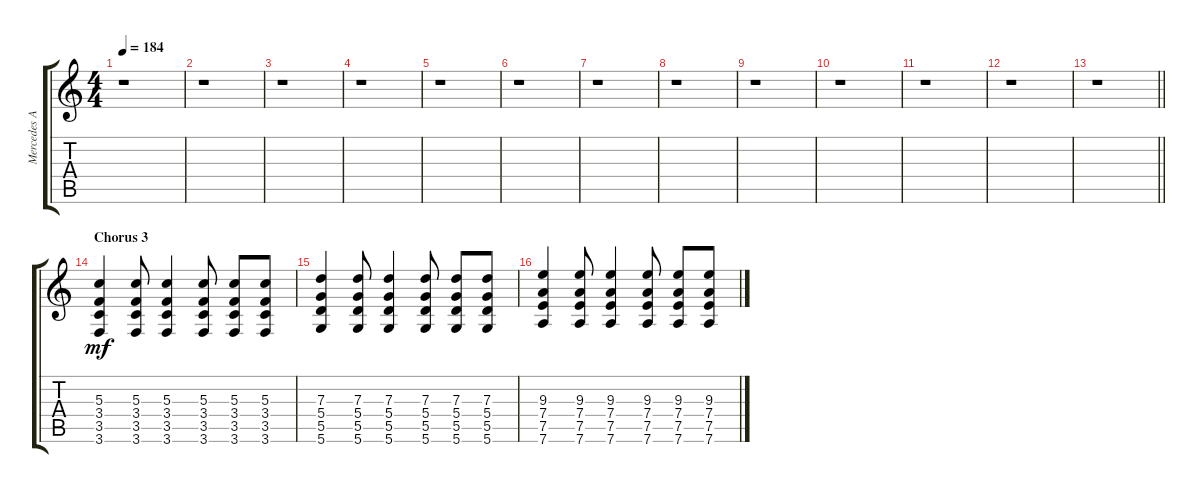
\track ("Mercedes Arn-Horn (Rhythm Guitar)" "Mercedes A") {instrument overdrivenguitar}
\staff {score tabs}
\tuning (E4 B3 G3 D3 A2 D2) {hide}
\ts (4 4)
\tempo 184
\clef g2
\ks c
r.1{dy f} |
r.1 |
r.1 |
r.1 |
r.1 |
r.1 |
r.1 |
r.1 |
r.1 |
r.1 |
r.1 |
r.1 |
\barLineRight lightlight
r.1 |
\section ("" "Chorus 3")
(5.3 3.4 3.5 3.6).4{dy mf} (5.3 3.4 3.5 3.6).8 (5.3 3.4 3.5 3.6).4 (5.3 3.4 3.5 3.6).8 (5.3 3.4 3.5 3.6).8 (5.3 3.4 3.5 3.6).8 |
(7.3 5.4 5.5 5.6).4 (7.3 5.4 5.5 5.6).8 (7.3 5.4 5.5 5.6).4 (7.3 5.4 5.5 5.6).8 (7.3 5.4 5.5 5.6).8 (7.3 5.4 5.5 5.6).8 |
(9.3 7.4 7.5 7.6).4 (9.3 7.4 7.5 7.6).8 (9.3 7.4 7.5 7.6).4 (9.3 7.4 7.5 7.6).8 (9.3 7.4 7.5 7.6).8 (9.3 7.4 7.5 7.6).8
